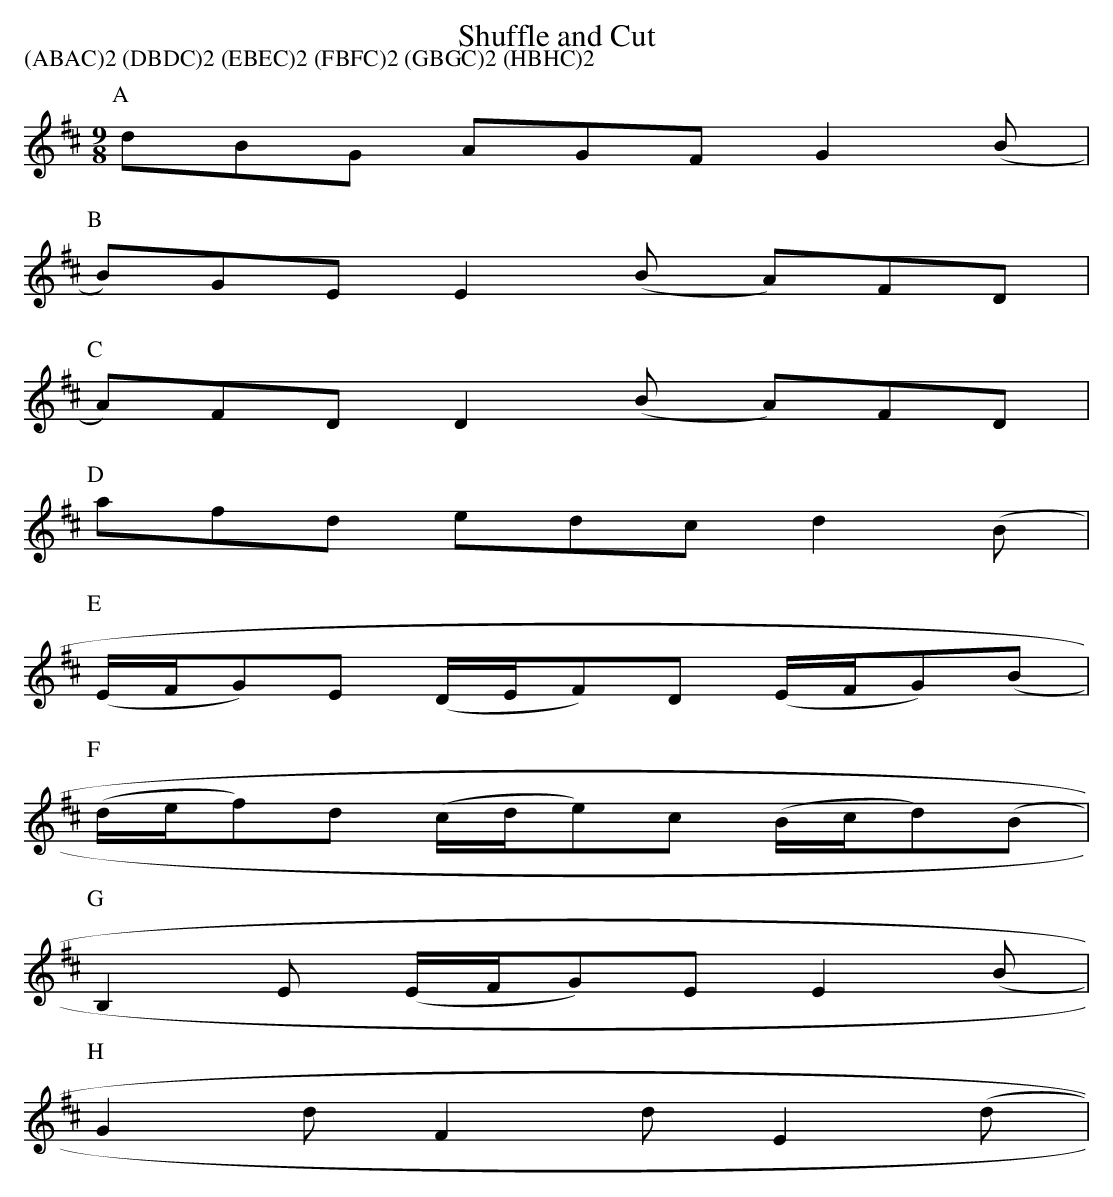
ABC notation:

X:1
T:Shuffle and Cut
M:9/8
L:1/8
P:(ABAC)2 (DBDC)2 (EBEC)2 (FBFC)2 (GBGC)2 (HBHC)2
K:D
[P:A]  dBG      AGF      G2(B    |
[P:B]  B)GE     E2(B     A)FD    |
[P:C]  A)FD     D2(B     A)FD    |
[P:D]  afd      edc      d2(B    |
[P:E] (E/F/G)E (D/E/F)D (E/F/G)(B|
[P:F] (d/e/f)d (c/d/e)c (B/c/d)(B|
[P:G]  B,2E    (E/F/G)E  E2(B    |
[P:H]  G2d      F2d      E2(d    |
